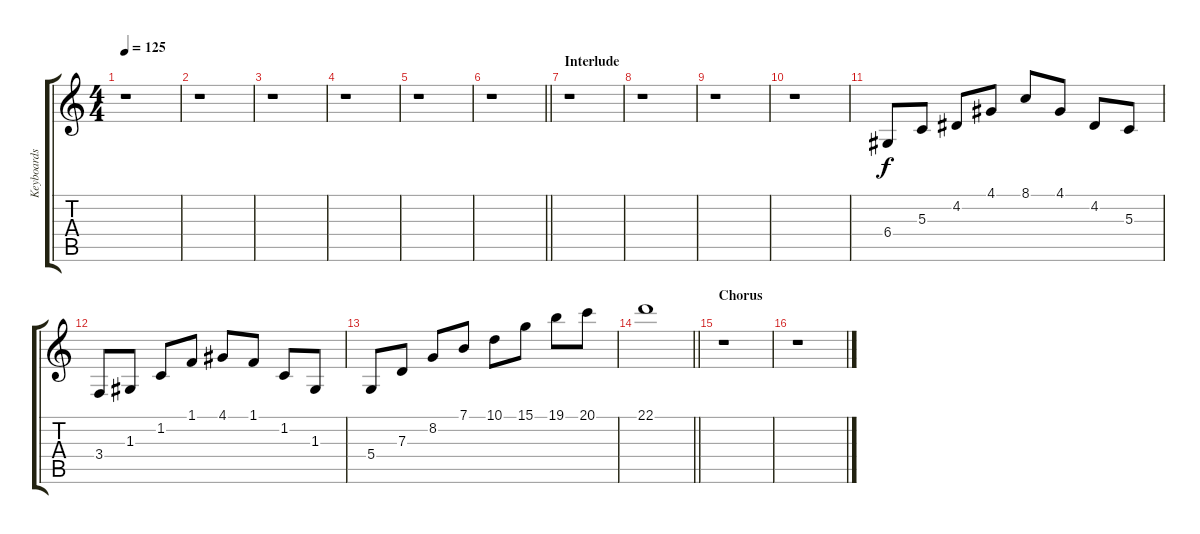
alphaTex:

\track ("Keyboards " "Keyboards ") {instrument pad1newage}
\staff {score tabs}
\tuning (E4 B3 G3 D3 A2 E2) {hide}
\ts (4 4)
\tempo 125
\clef g2
\ks c
r.1{dy f} |
r.1 |
r.1 |
r.1 |
r.1 |
\barLineRight lightlight
r.1 |
\section ("" "Interlude ")
r.1 |
r.1 |
r.1 |
r.1 |
6.4.8 5.3.8 4.2.8 4.1.8 8.1.8 4.1.8 4.2.8 5.3.8 |
3.4.8 1.3.8 1.2.8 1.1.8 4.1.8 1.1.8 1.2.8 1.3.8 |
5.4.8 7.3.8 8.2.8 7.1.8 10.1.8 15.1.8 19.1.8 20.1.8 |
\barLineRight lightlight
22.1.1 |
\section ("" "Chorus ")
r.1 |
r.1
